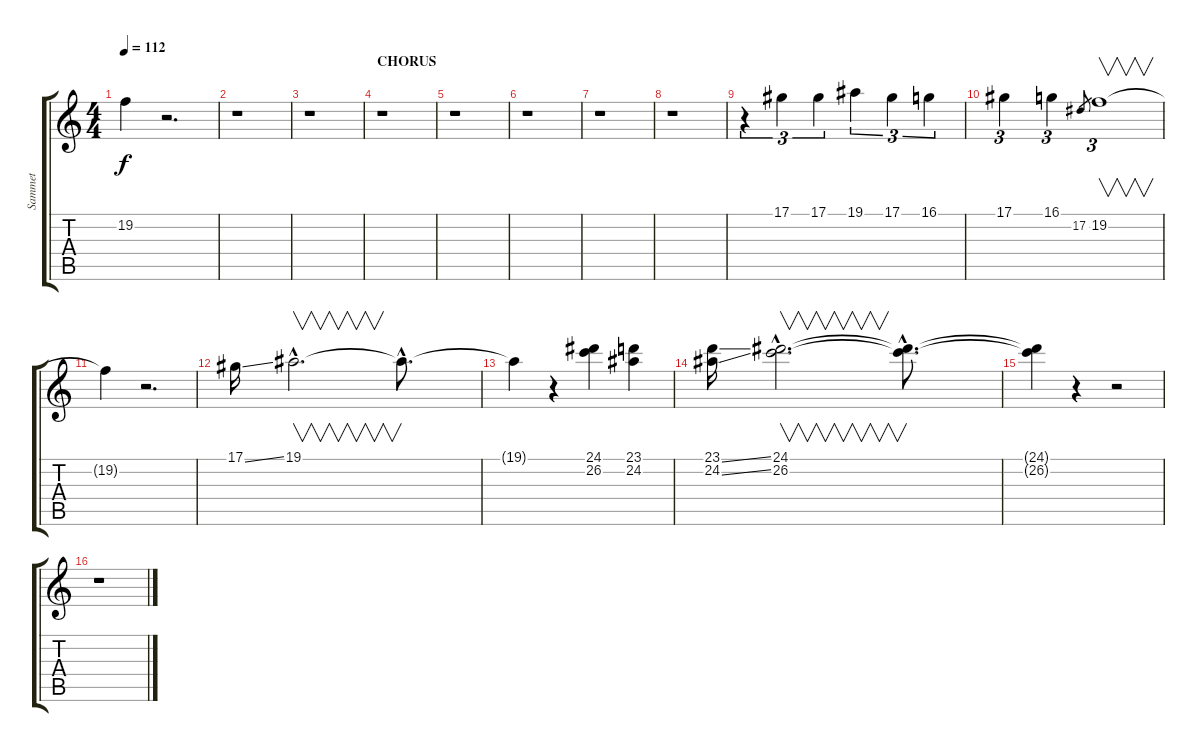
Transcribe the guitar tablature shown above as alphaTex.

\track ("Sammet" "Sammet") {instrument choiraahs}
\staff {score tabs}
\tuning (Eb4 Bb3 Gb3 Db3 Ab2 Eb2) {hide}
\ts (4 4)
\tempo 112
\clef g2
\ks c
19.2{t}.4{dy f} r.2{d} |
r.1 |
r.1 |
\section ("" "CHORUS")
r.1 |
r.1 |
r.1 |
r.1 |
r.1 |
r.4{tu (3 2)} 17.1.4{tu (3 2)} 17.1.4{tu (3 2)} 19.1.4{tu (3 2)} 17.1.4{tu (3 2)} 16.1.4{tu (3 2)} |
17.1.4{tu (3 2)} 16.1.4{tu (3 2)} 17.2.8{gr} 19.2.1{v tu (3 2)} |
19.2{t}.4 r.2{d} |
17.1{ss}.16 19.1{hac}.2{v d} 19.1{hac t}.8{d} |
19.1{t}.4 r.4 (24.1 26.2).4 (23.1 24.2).4 |
(23.1{ss} 24.2{ss}).16 (24.1{hac} 26.2{hac}).2{v d} (24.1{hac t} 26.2{hac t}).8{d} |
(24.1{t} 26.2{t}).4 r.4 r.2 |
r.1
